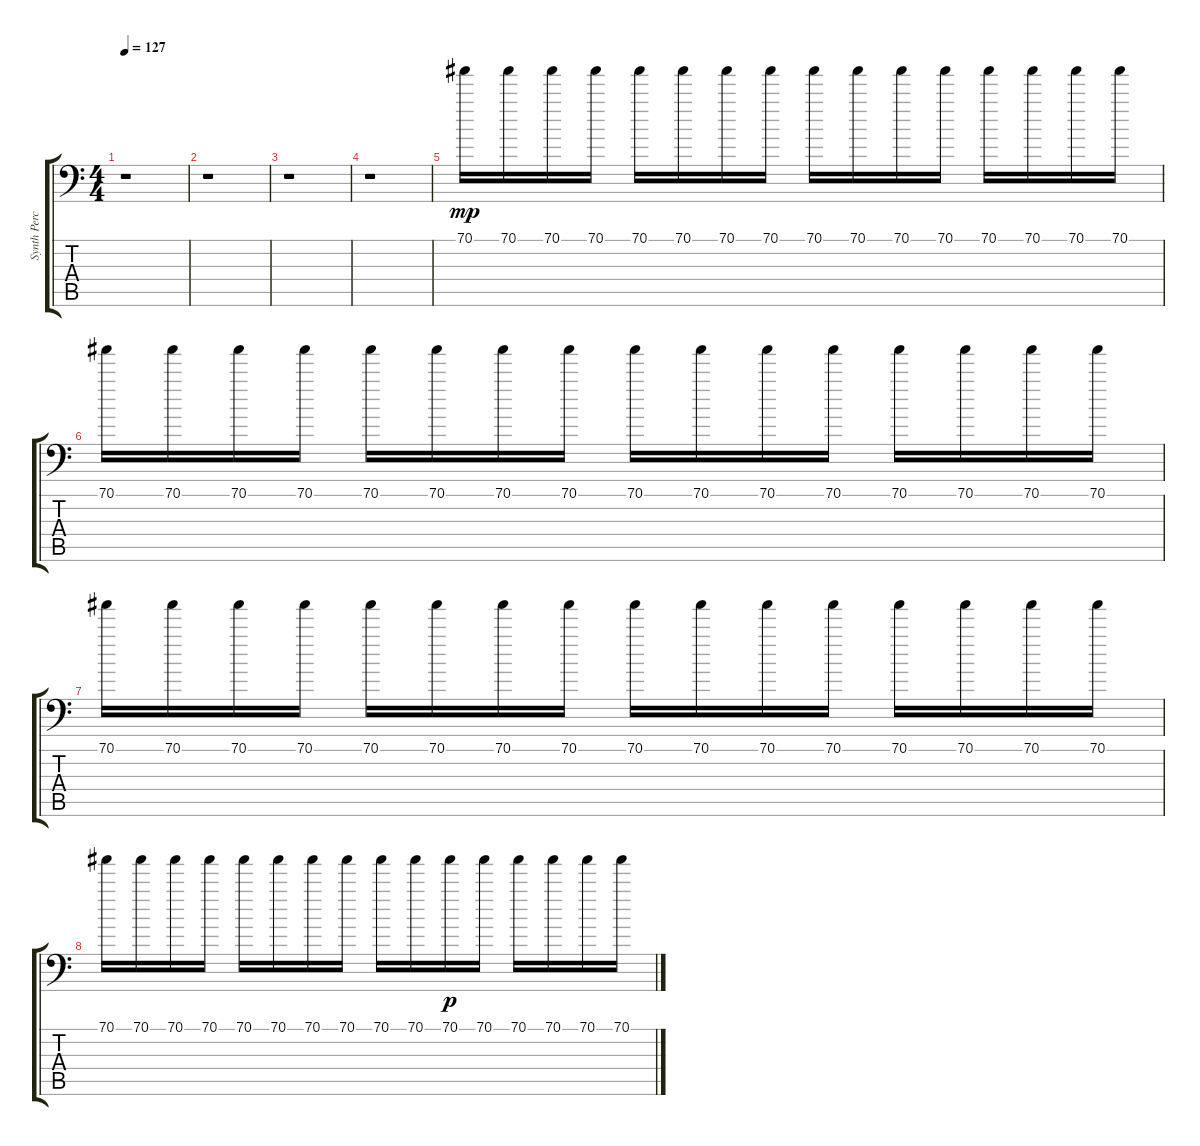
\track ("Synth Percussion" "Synth Perc") {instrument acousticgrandpiano}
\staff {score tabs}
\tuning (C-1 C-1 C-1 C-1 C-1 C-1) {hide}
\ts (4 4)
\tempo 127
\clef f4
\ks c
r.1{dy mp} |
r.1 |
r.1 |
r.1 |
70.1.16 70.1.16 70.1.16 70.1.16 70.1.16 70.1.16 70.1.16 70.1.16 70.1.16 70.1.16 70.1.16 70.1.16 70.1.16 70.1.16 70.1.16 70.1.16 |
70.1.16 70.1.16 70.1.16 70.1.16 70.1.16 70.1.16 70.1.16 70.1.16 70.1.16 70.1.16 70.1.16 70.1.16 70.1.16 70.1.16 70.1.16 70.1.16 |
70.1.16 70.1.16 70.1.16 70.1.16 70.1.16 70.1.16 70.1.16 70.1.16 70.1.16 70.1.16 70.1.16 70.1.16 70.1.16 70.1.16 70.1.16 70.1.16 |
70.1.16 70.1.16 70.1.16 70.1.16 70.1.16 70.1.16 70.1.16 70.1.16 70.1.16 70.1.16 70.1.16{dy p} 70.1.16 70.1.16 70.1.16 70.1.16 70.1.16
